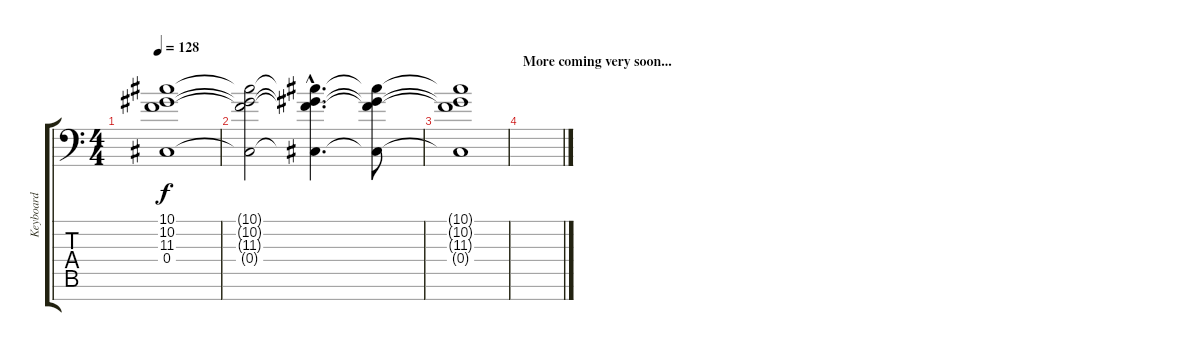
\track ("Keyboard" "Keyboard") {instrument pad2warm}
\staff {score tabs}
\tuning (Eb4 Bb3 Gb3 Db3 Ab2 Eb2 Bb1) {hide}
\ts (4 4)
\tempo 128
\clef f4
\ks c
(10.1 10.2 11.3 0.4).1{dy f} |
(10.1{t} 10.2{t} 11.3{t} 0.4{t}).2{volume 4} (10.1{hac t} 10.2{hac t} 11.3{hac t} 0.4{hac t}).4{d} (10.1{t} 10.2{t} 11.3{t} 0.4{t}).8{volume 0} |
(10.1{t} 10.2{t} 11.3{t} 0.4{t}).1 |
\section ("" "More coming very soon...")
